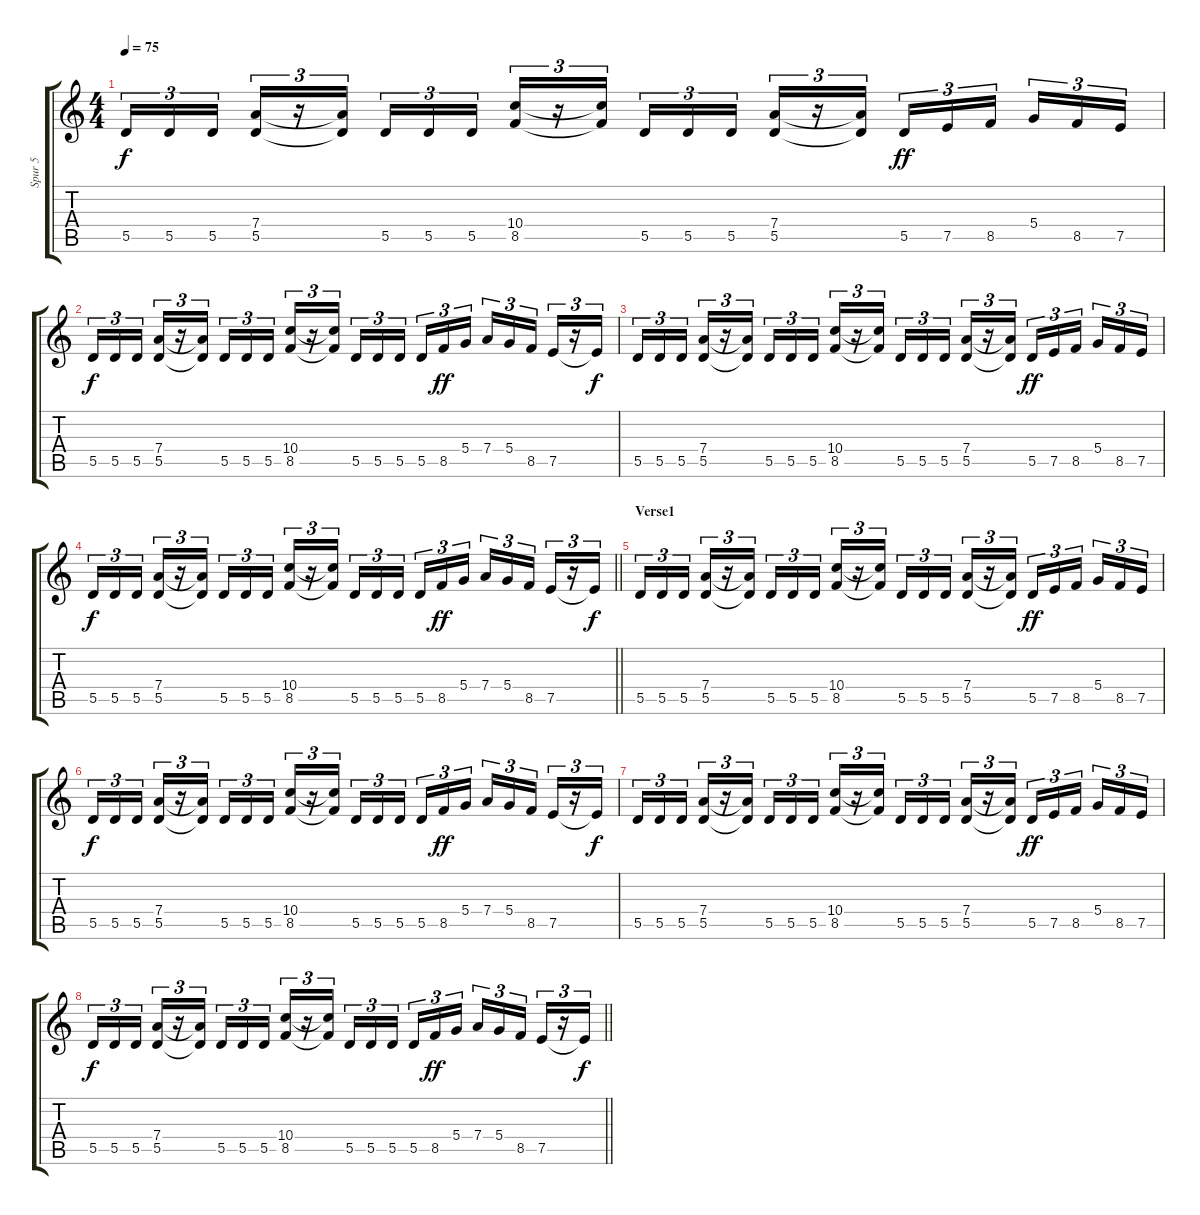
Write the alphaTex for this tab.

\track ("Spur 5" "Spur 5") {instrument distortionguitar}
\staff {score tabs}
\tuning (E4 B3 G3 D3 A2 E2) {hide}
\ts (4 4)
\tempo 75
\clef g2
\ks c
5.5.16{tu (3 2) dy f} 5.5.16{tu (3 2)} 5.5.16{tu (3 2)} (7.4 5.5).16{tu (3 2)} r.16{tu (3 2)} (7.4{t} 5.5{t}).16{tu (3 2)} 5.5.16{tu (3 2)} 5.5.16{tu (3 2)} 5.5.16{tu (3 2)} (10.4 8.5).16{tu (3 2)} r.16{tu (3 2)} (10.4{t} 8.5{t}).16{tu (3 2)} 5.5.16{tu (3 2)} 5.5.16{tu (3 2)} 5.5.16{tu (3 2)} (7.4 5.5).16{tu (3 2)} r.16{tu (3 2)} (7.4{t} 5.5{t}).16{tu (3 2)} 5.5.16{tu (3 2) dy ff} 7.5.16{tu (3 2)} 8.5.16{tu (3 2)} 5.4.16{tu (3 2)} 8.5.16{tu (3 2)} 7.5.16{tu (3 2)} |
5.5.16{tu (3 2) dy f} 5.5.16{tu (3 2)} 5.5.16{tu (3 2)} (7.4 5.5).16{tu (3 2)} r.16{tu (3 2)} (7.4{t} 5.5{t}).16{tu (3 2)} 5.5.16{tu (3 2)} 5.5.16{tu (3 2)} 5.5.16{tu (3 2)} (10.4 8.5).16{tu (3 2)} r.16{tu (3 2)} (10.4{t} 8.5{t}).16{tu (3 2)} 5.5.16{tu (3 2)} 5.5.16{tu (3 2)} 5.5.16{tu (3 2)} 5.5.16{tu (3 2)} 8.5.16{tu (3 2) dy ff} 5.4.16{tu (3 2)} 7.4.16{tu (3 2)} 5.4.16{tu (3 2)} 8.5.16{tu (3 2)} 7.5.16{tu (3 2)} r.16{tu (3 2)} 7.5{t}.16{tu (3 2) dy f} |
5.5.16{tu (3 2)} 5.5.16{tu (3 2)} 5.5.16{tu (3 2)} (7.4 5.5).16{tu (3 2)} r.16{tu (3 2)} (7.4{t} 5.5{t}).16{tu (3 2)} 5.5.16{tu (3 2)} 5.5.16{tu (3 2)} 5.5.16{tu (3 2)} (10.4 8.5).16{tu (3 2)} r.16{tu (3 2)} (10.4{t} 8.5{t}).16{tu (3 2)} 5.5.16{tu (3 2)} 5.5.16{tu (3 2)} 5.5.16{tu (3 2)} (7.4 5.5).16{tu (3 2)} r.16{tu (3 2)} (7.4{t} 5.5{t}).16{tu (3 2)} 5.5.16{tu (3 2) dy ff} 7.5.16{tu (3 2)} 8.5.16{tu (3 2)} 5.4.16{tu (3 2)} 8.5.16{tu (3 2)} 7.5.16{tu (3 2)} |
\barLineRight lightlight
5.5.16{tu (3 2) dy f} 5.5.16{tu (3 2)} 5.5.16{tu (3 2)} (7.4 5.5).16{tu (3 2)} r.16{tu (3 2)} (7.4{t} 5.5{t}).16{tu (3 2)} 5.5.16{tu (3 2)} 5.5.16{tu (3 2)} 5.5.16{tu (3 2)} (10.4 8.5).16{tu (3 2)} r.16{tu (3 2)} (10.4{t} 8.5{t}).16{tu (3 2)} 5.5.16{tu (3 2)} 5.5.16{tu (3 2)} 5.5.16{tu (3 2)} 5.5.16{tu (3 2)} 8.5.16{tu (3 2) dy ff} 5.4.16{tu (3 2)} 7.4.16{tu (3 2)} 5.4.16{tu (3 2)} 8.5.16{tu (3 2)} 7.5.16{tu (3 2)} r.16{tu (3 2)} 7.5{t}.16{tu (3 2) dy f} |
\section ("" "Verse1")
5.5.16{tu (3 2)} 5.5.16{tu (3 2)} 5.5.16{tu (3 2)} (7.4 5.5).16{tu (3 2)} r.16{tu (3 2)} (7.4{t} 5.5{t}).16{tu (3 2)} 5.5.16{tu (3 2)} 5.5.16{tu (3 2)} 5.5.16{tu (3 2)} (10.4 8.5).16{tu (3 2)} r.16{tu (3 2)} (10.4{t} 8.5{t}).16{tu (3 2)} 5.5.16{tu (3 2)} 5.5.16{tu (3 2)} 5.5.16{tu (3 2)} (7.4 5.5).16{tu (3 2)} r.16{tu (3 2)} (7.4{t} 5.5{t}).16{tu (3 2)} 5.5.16{tu (3 2) dy ff} 7.5.16{tu (3 2)} 8.5.16{tu (3 2)} 5.4.16{tu (3 2)} 8.5.16{tu (3 2)} 7.5.16{tu (3 2)} |
5.5.16{tu (3 2) dy f} 5.5.16{tu (3 2)} 5.5.16{tu (3 2)} (7.4 5.5).16{tu (3 2)} r.16{tu (3 2)} (7.4{t} 5.5{t}).16{tu (3 2)} 5.5.16{tu (3 2)} 5.5.16{tu (3 2)} 5.5.16{tu (3 2)} (10.4 8.5).16{tu (3 2)} r.16{tu (3 2)} (10.4{t} 8.5{t}).16{tu (3 2)} 5.5.16{tu (3 2)} 5.5.16{tu (3 2)} 5.5.16{tu (3 2)} 5.5.16{tu (3 2)} 8.5.16{tu (3 2) dy ff} 5.4.16{tu (3 2)} 7.4.16{tu (3 2)} 5.4.16{tu (3 2)} 8.5.16{tu (3 2)} 7.5.16{tu (3 2)} r.16{tu (3 2)} 7.5{t}.16{tu (3 2) dy f} |
5.5.16{tu (3 2)} 5.5.16{tu (3 2)} 5.5.16{tu (3 2)} (7.4 5.5).16{tu (3 2)} r.16{tu (3 2)} (7.4{t} 5.5{t}).16{tu (3 2)} 5.5.16{tu (3 2)} 5.5.16{tu (3 2)} 5.5.16{tu (3 2)} (10.4 8.5).16{tu (3 2)} r.16{tu (3 2)} (10.4{t} 8.5{t}).16{tu (3 2)} 5.5.16{tu (3 2)} 5.5.16{tu (3 2)} 5.5.16{tu (3 2)} (7.4 5.5).16{tu (3 2)} r.16{tu (3 2)} (7.4{t} 5.5{t}).16{tu (3 2)} 5.5.16{tu (3 2) dy ff} 7.5.16{tu (3 2)} 8.5.16{tu (3 2)} 5.4.16{tu (3 2)} 8.5.16{tu (3 2)} 7.5.16{tu (3 2)} |
\barLineRight lightlight
5.5.16{tu (3 2) dy f} 5.5.16{tu (3 2)} 5.5.16{tu (3 2)} (7.4 5.5).16{tu (3 2)} r.16{tu (3 2)} (7.4{t} 5.5{t}).16{tu (3 2)} 5.5.16{tu (3 2)} 5.5.16{tu (3 2)} 5.5.16{tu (3 2)} (10.4 8.5).16{tu (3 2)} r.16{tu (3 2)} (10.4{t} 8.5{t}).16{tu (3 2)} 5.5.16{tu (3 2)} 5.5.16{tu (3 2)} 5.5.16{tu (3 2)} 5.5.16{tu (3 2)} 8.5.16{tu (3 2) dy ff} 5.4.16{tu (3 2)} 7.4.16{tu (3 2)} 5.4.16{tu (3 2)} 8.5.16{tu (3 2)} 7.5.16{tu (3 2)} r.16{tu (3 2)} 7.5{t}.16{tu (3 2) dy f}
